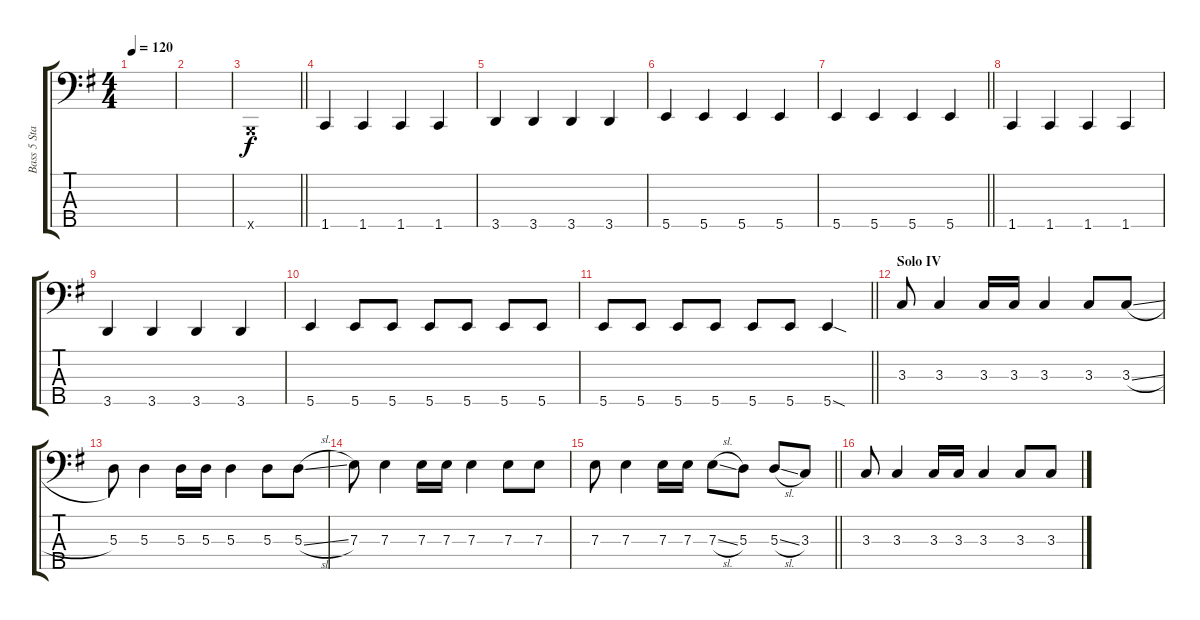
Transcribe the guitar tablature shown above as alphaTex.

\track ("Bass 5 Standard" "Bass 5 Sta") {instrument electricbassfinger}
\staff {score tabs}
\tuning (G2 D2 A1 E1 B0) {hide}
\ts (4 4)
\tempo 120
\clef f4
\ks eminor
|
|
\barLineRight lightlight
0.5{x}.1{volume 16} |
\section ("" "")
1.5.4 1.5.4 1.5.4 1.5.4 |
3.5.4 3.5.4 3.5.4 3.5.4 |
5.5.4 5.5.4 5.5.4 5.5.4 |
\barLineRight lightlight
5.5.4 5.5.4 5.5.4 5.5.4 |
1.5.4 1.5.4 1.5.4 1.5.4 |
3.5.4 3.5.4 3.5.4 3.5.4 |
5.5.4 5.5.8{volume 10} 5.5.8{volume 16} 5.5.8 5.5.8 5.5.8 5.5.8 |
\barLineRight lightlight
5.5.8 5.5.8 5.5.8 5.5.8 5.5.8 5.5.8 5.5{sod}.4 |
\section ("" "Solo IV")
3.3.8 3.3.4 3.3.16 3.3.16 3.3.4 3.3.8 3.3{sl}.8 |
5.3.8 5.3.4 5.3.16 5.3.16 5.3.4 5.3.8 5.3{sl}.8 |
7.3.8 7.3.4 7.3.16 7.3.16 7.3.4 7.3.8 7.3.8 |
\barLineRight lightlight
7.3.8 7.3.4 7.3.16 7.3.16 7.3{sl}.8 5.3.8 5.3{sl}.8 3.3.8 |
3.3.8 3.3.4 3.3.16 3.3.16 3.3.4 3.3.8 3.3{sl}.8
